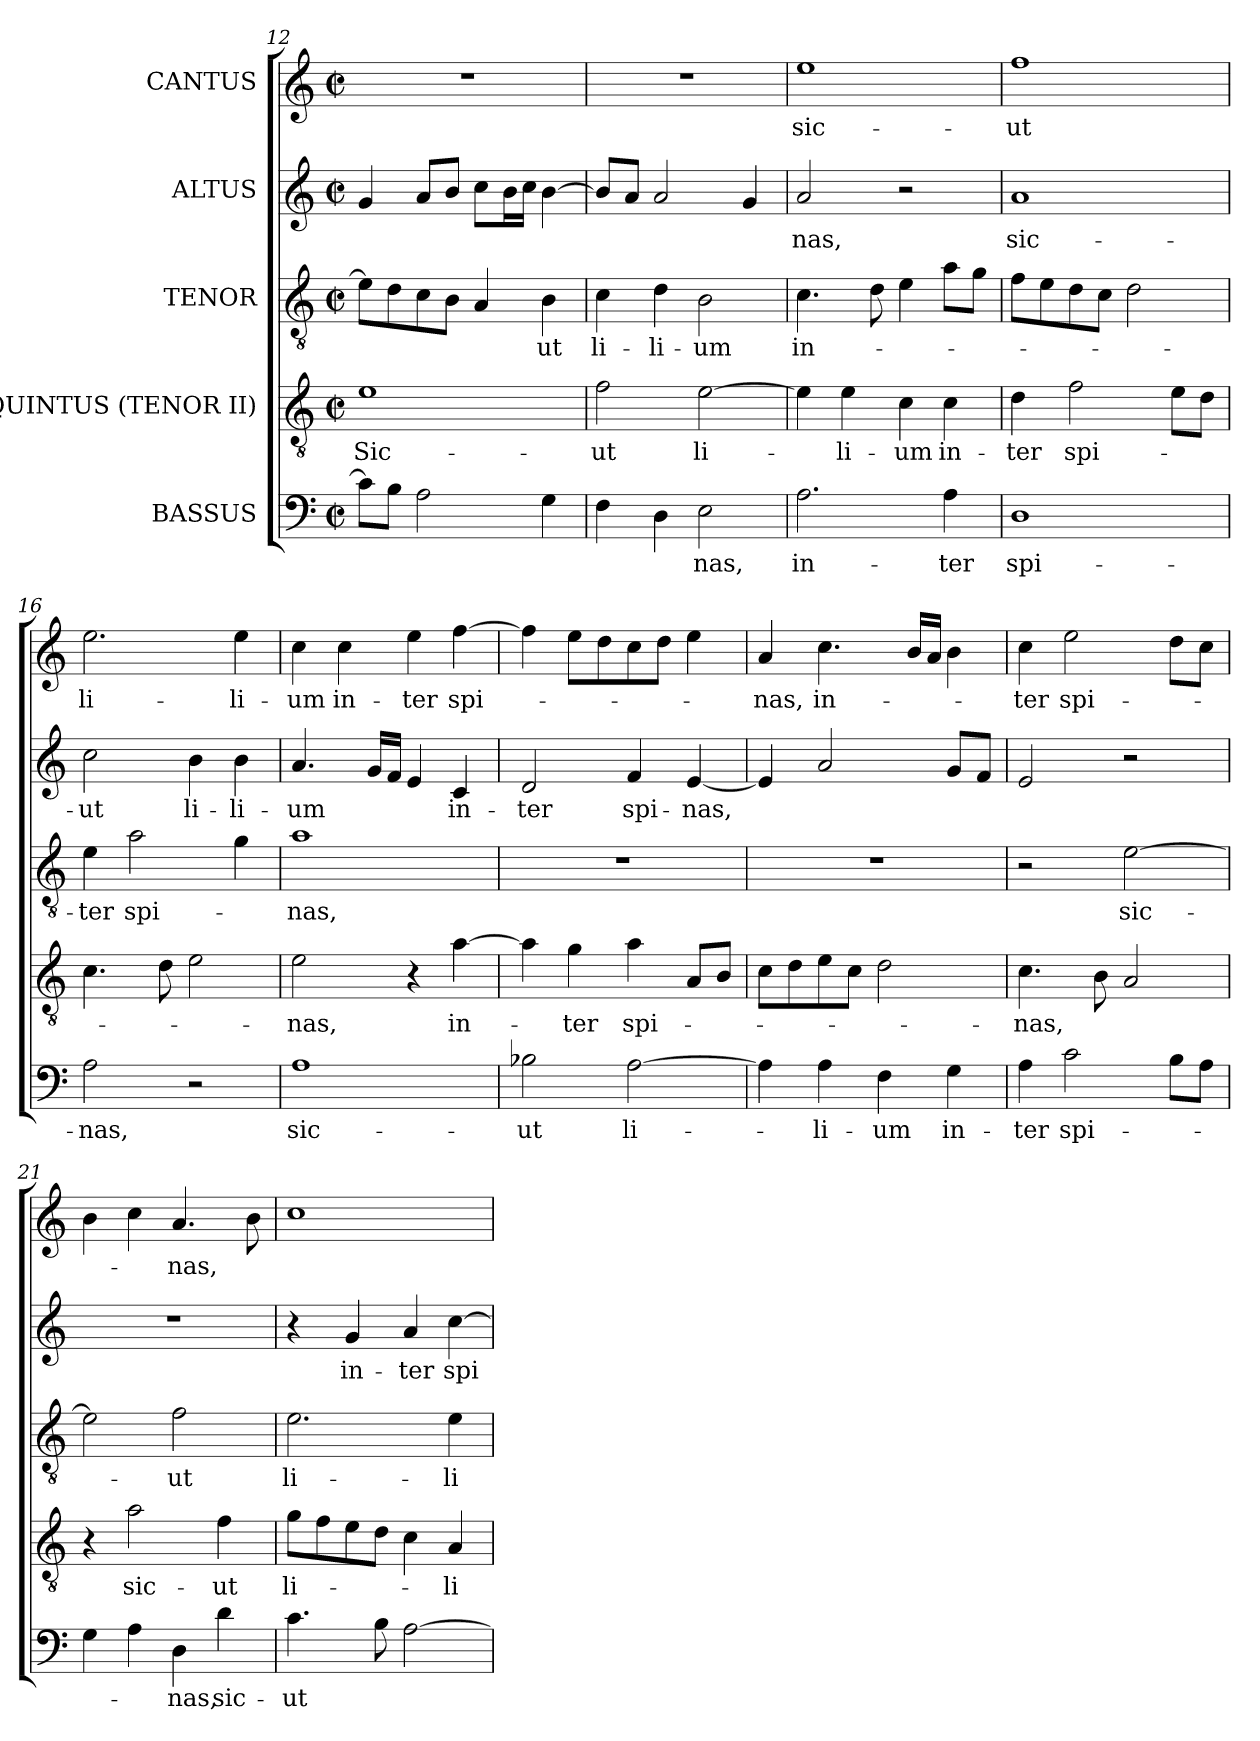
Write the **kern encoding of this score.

**kern	**text	**kern	**text	**kern	**text	**kern	**text	**kern	**text
*part5	*part5	*part4	*part4	*part3	*part3	*part2	*part2	*part1	*part1
*staff5	*staff5	*staff4	*staff4	*staff3	*staff3	*staff2	*staff2	*staff1	*staff1
*I"BASSUS	*	*I"QUINTUS (TENOR II)	*	*I"TENOR	*	*I"ALTUS	*	*I"CANTUS	*
*clefF4	*	*clefGv2	*	*clefGv2	*	*clefG2	*	*clefG2	*
*k[]	*	*k[]	*	*k[]	*	*k[]	*	*k[]	*
*C:	*	*C:	*	*C:	*	*C:	*	*C:	*
*M2/2	*	*M2/2	*	*M2/2	*	*M2/2	*	*M2/2	*
*met(c|)	*	*met(c|)	*	*met(c|)	*	*met(c|)	*	*met(c|)	*
=12	=12	=12	=12	=12	=12	=12	=12	=12	=12
8c\L]	.	1e	Sic-	8e\L]	.	4g/	.	1r	.
8B\J	.	.	.	8d\	.	.	.	.	.
2A\	.	.	.	8c\	.	8a/L	.	.	.
.	.	.	.	8B\J	.	8b/J	.	.	.
.	.	.	.	4A/	.	8cc\L	.	.	.
.	.	.	.	.	.	16b\L	.	.	.
.	.	.	.	.	.	16cc\JJ	.	.	.
4G\	.	.	.	4B\	-ut	[4b\	.	.	.
=13	=13	=13	=13	=13	=13	=13	=13	=13	=13
4F\	.	2f\	-ut	4c\	li-	8b/L]	.	1r	.
.	.	.	.	.	.	8a/J	.	.	.
4D\	.	.	.	4d\	-li-	2a/	.	.	.
2E\	-nas,	[2e\	li-	2B\	-um	.	.	.	.
.	.	.	.	.	.	4g/	.	.	.
!!LO:LB:g=z
=14	=14	=14	=14	=14	=14	=14	=14	=14	=14
2.A\	in-	4e\]	.	4.c\	in-	2a/	-nas,	1ee	sic-
.	.	4e\	-li-	.	.	.	.	.	.
.	.	.	.	8d\	.	.	.	.	.
.	.	4c\	-um	4e\	.	2r	.	.	.
4A\	-ter	4c\	in-	8a\L	.	.	.	.	.
.	.	.	.	8g\J	.	.	.	.	.
=15	=15	=15	=15	=15	=15	=15	=15	=15	=15
1D	spi-	4d\	-ter	8f\L	.	1a	sic-	1ff	-ut
.	.	.	.	8e\	.	.	.	.	.
.	.	2f\	spi-	8d\	.	.	.	.	.
.	.	.	.	8c\J	.	.	.	.	.
.	.	.	.	2d\	.	.	.	.	.
.	.	8e\L	.	.	.	.	.	.	.
.	.	8d\J	.	.	.	.	.	.	.
=16	=16	=16	=16	=16	=16	=16	=16	=16	=16
2A\	-nas,	4.c\	.	4e\	-ter	2cc\	-ut	2.ee\	li-
.	.	.	.	2a\	spi-	.	.	.	.
.	.	8d\	.	.	.	.	.	.	.
2r	.	2e\	.	.	.	4b\	li-	.	.
.	.	.	.	4g\	.	4b\	-li-	4ee\	-li-
=17	=17	=17	=17	=17	=17	=17	=17	=17	=17
1A	sic-	2e\	-nas,	1a	-nas,	4.a/	-um	4cc\	-um
.	.	.	.	.	.	.	.	4cc\	in-
.	.	.	.	.	.	16g/LL	.	.	.
.	.	.	.	.	.	16f/JJ	.	.	.
.	.	4r	.	.	.	4e/	.	4ee\	-ter
.	.	[4a\	in-	.	.	4c/	in-	[4ff\	spi-
=18	=18	=18	=18	=18	=18	=18	=18	=18	=18
2B-X\	-ut	4a\]	.	1r	.	2d/	-ter	4ff\]	.
.	.	4g\	-ter	.	.	.	.	8ee\L	.
.	.	.	.	.	.	.	.	8dd\	.
[2A\	li-	4a\	spi-	.	.	4f/	spi-	8cc\	.
.	.	.	.	.	.	.	.	8dd\J	.
.	.	8A/L	.	.	.	[4e/	-nas,	4ee\	.
.	.	8B/J	.	.	.	.	.	.	.
=19	=19	=19	=19	=19	=19	=19	=19	=19	=19
4A\]	.	8c\L	.	1r	.	4e/]	.	4a/	-nas,
.	.	8d\	.	.	.	.	.	.	.
4A\	-li-	8e\	.	.	.	2a/	.	4.cc\	in-
.	.	8c\J	.	.	.	.	.	.	.
4F\	-um	2d\	.	.	.	.	.	.	.
.	.	.	.	.	.	.	.	16b/LL	.
.	.	.	.	.	.	.	.	16a/JJ	.
4G\	in-	.	.	.	.	8g/L	.	4b\	.
.	.	.	.	.	.	8f/J	.	.	.
=20	=20	=20	=20	=20	=20	=20	=20	=20	=20
4A\	-ter	4.c\	-nas,	2r	.	2e/	.	4cc\	-ter
2c\	spi-	.	.	.	.	.	.	2ee\	spi-
.	.	8B\	.	.	.	.	.	.	.
.	.	2A/	.	[2e\	sic-	2r	.	.	.
8B\L	.	.	.	.	.	.	.	8dd\L	.
8A\J	.	.	.	.	.	.	.	8cc\J	.
!!LO:PB:g=z
=21	=21	=21	=21	=21	=21	=21	=21	=21	=21
4G\	.	4r	.	2e\]	.	1r	.	4b\	.
4A\	.	2a\	sic-	.	.	.	.	4cc\	.
4D\	-nas,	.	.	2f\	-ut	.	.	4.a/	-nas,
4d\	sic-	4f\	-ut	.	.	.	.	.	.
.	.	.	.	.	.	.	.	8b\	.
=22	=22	=22	=22	=22	=22	=22	=22	=22	=22
4.c\	-ut	8g\L	li-	2.e\	li-	4r	.	1cc	.
.	.	8f\	.	.	.	.	.	.	.
.	.	8e\	.	.	.	4g/	in-	.	.
8B\	.	8d\J	.	.	.	.	.	.	.
[2A\	.	4c\	.	.	.	4a/	-ter	.	.
.	.	4A/	-li-	4e\	-li-	[4cc\	spi-	.	.
=	=	=	=	=	=	=	=	=	=
*-	*-	*-	*-	*-	*-	*-	*-	*-	*-
